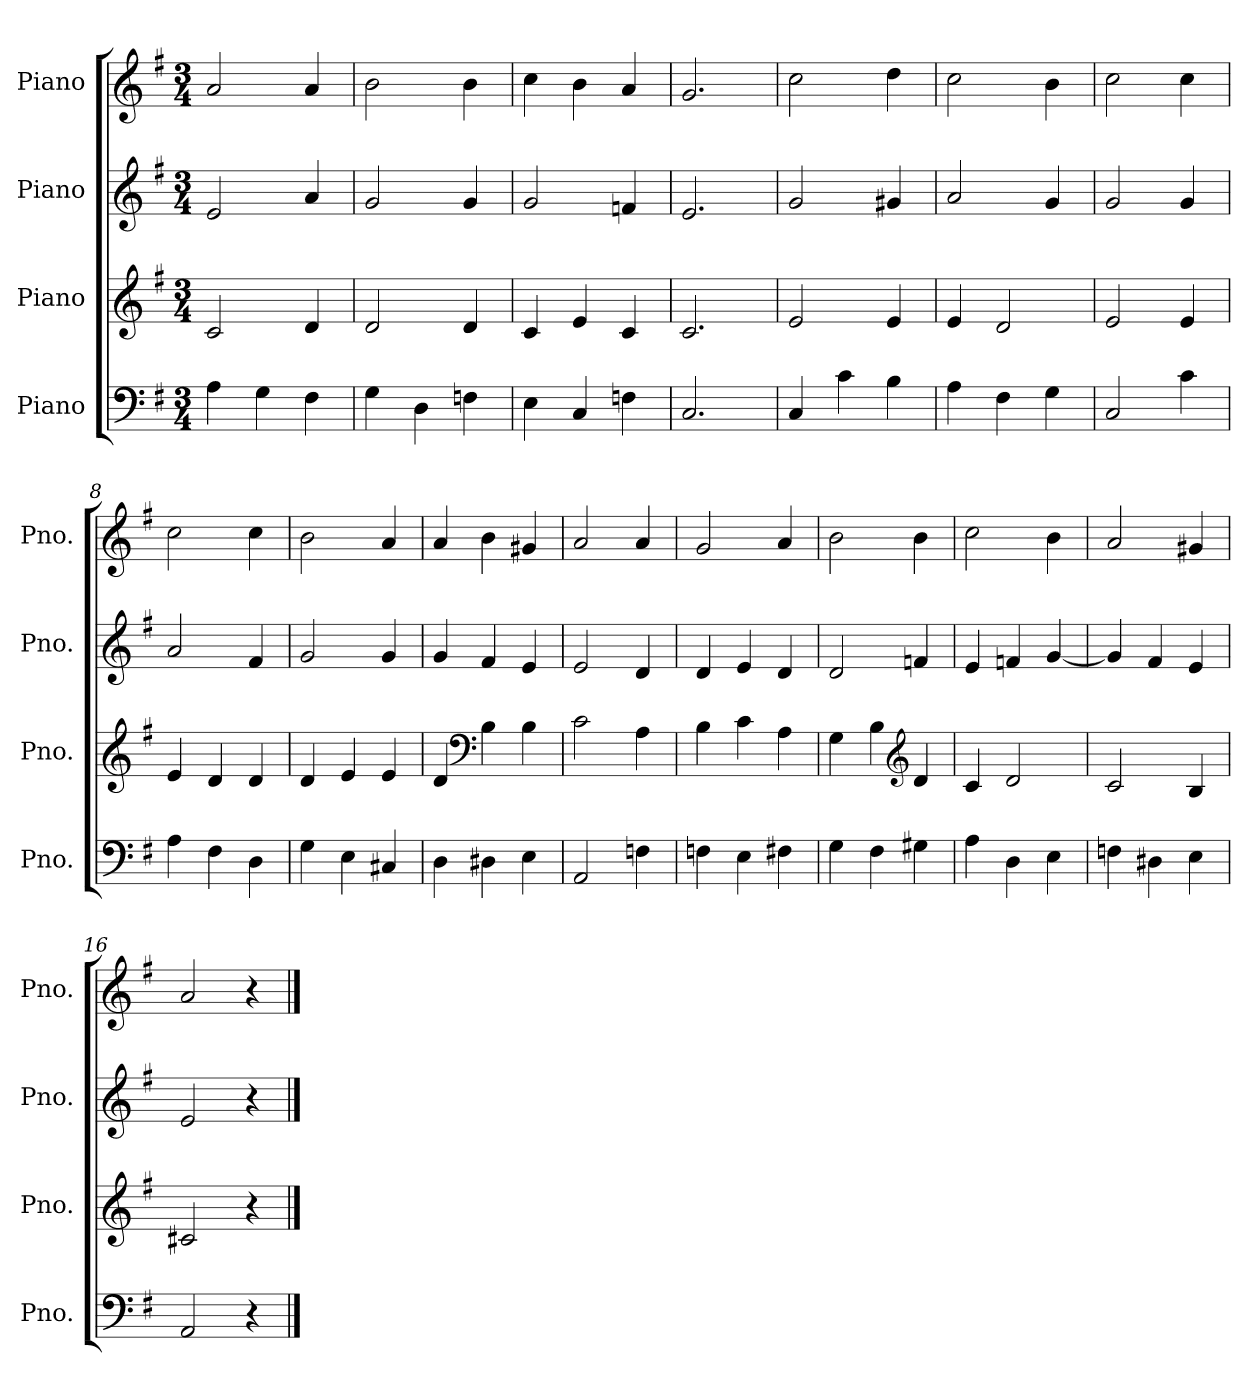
**kern	**kern	**kern	**kern
*part4	*part3	*part2	*part1
*staff4	*staff3	*staff2	*staff1
*I"Piano	*I"Piano	*I"Piano	*I"Piano
*I'Pno.	*I'Pno.	*I'Pno.	*I'Pno.
*clefF4	*clefG2	*clefG2	*clefG2
*k[f#]	*k[f#]	*k[f#]	*k[f#]
*M3/4	*M3/4	*M3/4	*M3/4
=1	=1	=1	=1
4A\	2c/	2e/	2a/
4G\	.	.	.
4F#\	4d/	4a/	4a/
=2	=2	=2	=2
4G\	2d/	2g/	2b\
4D\	.	.	.
4Fn\	4d/	4g/	4b\
=3	=3	=3	=3
4E\	4c/	2g/	4cc\
4C/	4e/	.	4b\
4Fn\	4c/	4fn/	4a/
=4	=4	=4	=4
2.C/	2.c/	2.e/	2.g/
=5	=5	=5	=5
4C/	2e/	2g/	2cc\
4c\	.	.	.
4B\	4e/	4g#X/	4dd\
=6	=6	=6	=6
4A\	4e/	2a/	2cc\
4F#\	2d/	.	.
4G\	.	4g/	4b\
=7	=7	=7	=7
2C/	2e/	2g/	2cc\
4c\	4e/	4g/	4cc\
=8	=8	=8	=8
4A\	4e/	2a/	2cc\
4F#\	4d/	.	.
4D\	4d/	4f#/	4cc\
=9	=9	=9	=9
4G\	4d/	2g/	2b\
4E\	4e/	.	.
4C#X/	4e/	4g/	4a/
!!LO:LB:g=z
=10	=10	=10	=10
4D\	4d/	4g/	4a/
*	*clefF4	*	*
4D#X\	4B\	4f#/	4b\
4E\	4B\	4e/	4g#X/
=11	=11	=11	=11
2AA/	2c\	2e/	2a/
4Fn\	4A\	4d/	4a/
=12	=12	=12	=12
4Fn\	4B\	4d/	2g/
4E\	4c\	4e/	.
4F#X\	4A\	4d/	4a/
=13	=13	=13	=13
4G\	4G\	2d/	2b\
4F#\	4B\	.	.
*	*clefG2	*	*
4G#X\	4d/	4fn/	4b\
=14	=14	=14	=14
4A\	4c/	4e/	2cc\
4D\	2d/	4fn/	.
4E\	.	[4g/	4b\
=15	=15	=15	=15
4Fn\	2c/	4g/]	2a/
4D#X\	.	4f#/	.
4E\	4B/	4e/	4g#X/
=16	=16	=16	=16
2AA/	2c#X/	2e/	2a/
4r	4r	4r	4r
==	==	==	==
*-	*-	*-	*-
